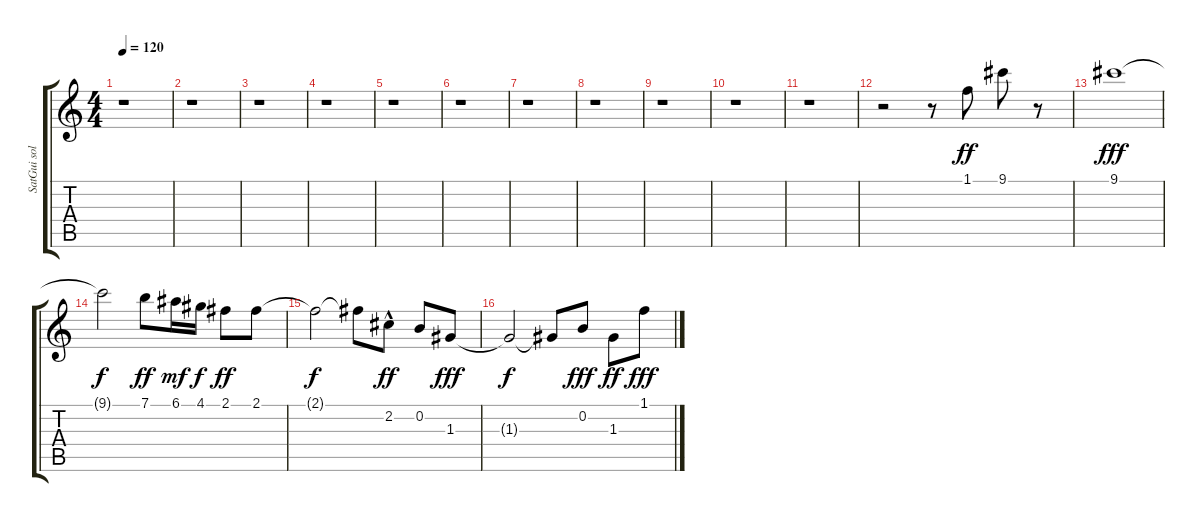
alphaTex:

\track ("SatGui solo" "SatGui sol") {instrument overdrivenguitar}
\staff {score tabs}
\tuning (E4 B3 G3 D3 A2 E2) {hide}
\ts (4 4)
\tempo 120
\clef g2
\ks c
r.1{dy f} |
r.1 |
r.1 |
r.1 |
r.1 |
r.1 |
r.1 |
r.1 |
r.1 |
r.1 |
r.1 |
r.2 r.8 1.1.8{dy ff} 9.1.8 r.8 |
9.1.1{dy fff} |
9.1{t}.2{dy f} 7.1.8{dy ff} 6.1.16{dy mf} 4.1.16{dy f} 2.1.8{dy ff} 2.1.8 |
2.1{t}.2{dy f} 2.1{t}.8 2.2{hac}.8{dy ff} 0.2.8 1.3.8{dy fff} |
1.3{t}.2{dy f} 1.3{t}.8 0.2.8{dy fff} 1.3.8{dy ff} 1.1.8{dy fff}
